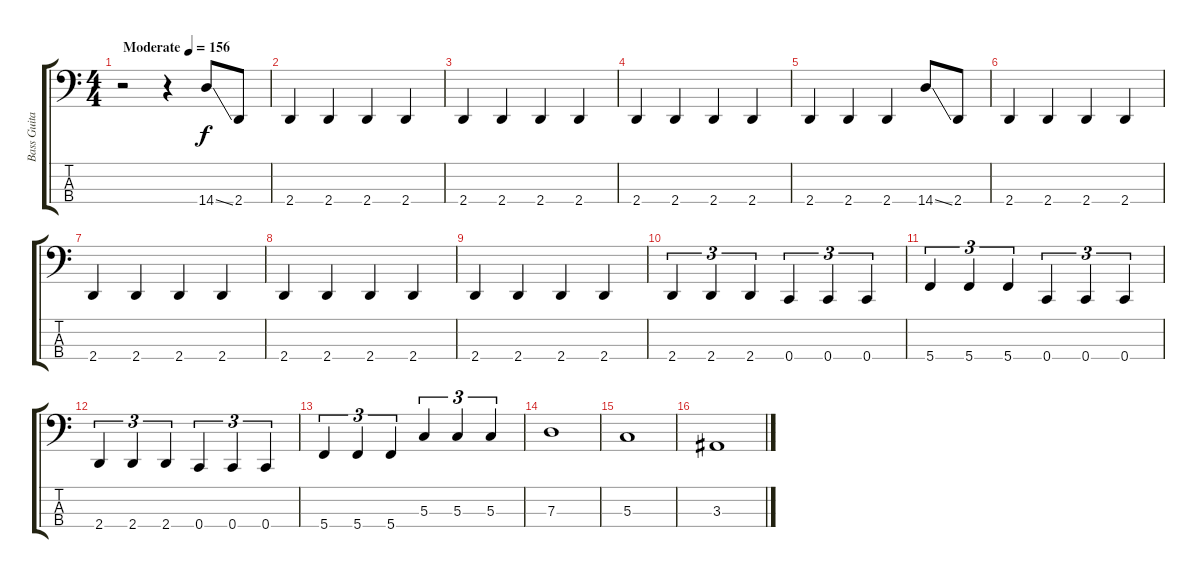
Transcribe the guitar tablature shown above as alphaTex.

\track ("Bass Guitar" "Bass Guita") {instrument electricbassfinger}
\staff {score tabs}
\tuning (F2 C2 G1 C1) {hide}
\ts (4 4)
\tempo (156 "Moderate")
\clef f4
\ks c
r.2{dy f instrument electricbassfinger} r.4 14.4{ss}.8 2.4.8 |
2.4.4 2.4.4 2.4.4 2.4.4 |
2.4.4 2.4.4 2.4.4 2.4.4 |
2.4.4 2.4.4 2.4.4 2.4.4 |
2.4.4 2.4.4 2.4.4 14.4{ss}.8 2.4.8 |
2.4.4 2.4.4 2.4.4 2.4.4 |
2.4.4 2.4.4 2.4.4 2.4.4 |
2.4.4 2.4.4 2.4.4 2.4.4 |
2.4.4 2.4.4 2.4.4 2.4.4 |
2.4.4{tu (3 2)} 2.4.4{tu (3 2)} 2.4.4{tu (3 2)} 0.4.4{tu (3 2)} 0.4.4{tu (3 2)} 0.4.4{tu (3 2)} |
5.4.4{tu (3 2)} 5.4.4{tu (3 2)} 5.4.4{tu (3 2)} 0.4.4{tu (3 2)} 0.4.4{tu (3 2)} 0.4.4{tu (3 2)} |
2.4.4{tu (3 2)} 2.4.4{tu (3 2)} 2.4.4{tu (3 2)} 0.4.4{tu (3 2)} 0.4.4{tu (3 2)} 0.4.4{tu (3 2)} |
5.4.4{tu (3 2)} 5.4.4{tu (3 2)} 5.4.4{tu (3 2)} 5.3.4{tu (3 2)} 5.3.4{tu (3 2)} 5.3.4{tu (3 2)} |
7.3.1 |
5.3.1 |
3.3.1
